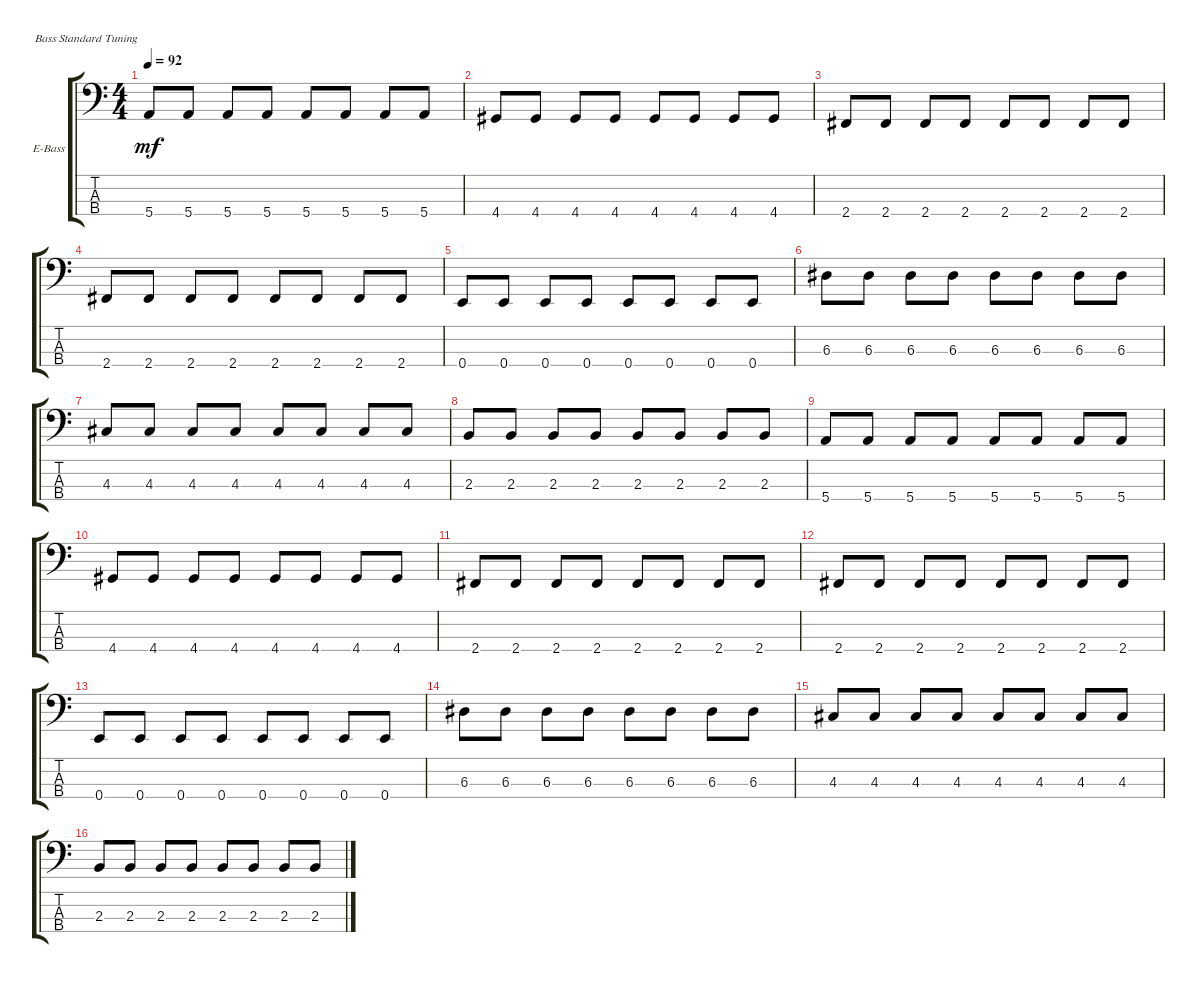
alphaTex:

\defaultSystemsLayout 4
\bracketExtendMode groupsimilarinstruments
\firstSystemTrackNameOrientation horizontal
\otherSystemsTrackNameOrientation horizontal
\track ("Bass" "E-Bass") {instrument electricbassfinger}
\staff {score tabs}
\tuning (G2 D2 A1 E1)
\ts (4 4)
\tempo 92
\clef f4
\scale
0.333333
\ks c
5.4.8{dy mf} 5.4.8 5.4.8 5.4.8 5.4.8 5.4.8 5.4.8 5.4.8 |
\scale
0.333333 4.4.8 4.4.8 4.4.8 4.4.8 4.4.8 4.4.8 4.4.8 4.4.8 |
\scale
0.333333 2.4.8 2.4.8 2.4.8 2.4.8 2.4.8 2.4.8 2.4.8 2.4.8 |
\scale
0.333333 2.4.8 2.4.8 2.4.8 2.4.8 2.4.8 2.4.8 2.4.8 2.4.8 |
\scale
0.333333 0.4.8 0.4.8 0.4.8 0.4.8 0.4.8 0.4.8 0.4.8 0.4.8 |
\scale
0.333333 6.3.8 6.3.8 6.3.8 6.3.8 6.3.8 6.3.8 6.3.8 6.3.8 |
\scale
0.333333 4.3.8 4.3.8 4.3.8 4.3.8 4.3.8 4.3.8 4.3.8 4.3.8 |
\scale
0.333333 2.3.8 2.3.8 2.3.8 2.3.8 2.3.8 2.3.8 2.3.8 2.3.8 |
\scale
0.333333 5.4.8 5.4.8 5.4.8 5.4.8 5.4.8 5.4.8 5.4.8 5.4.8 |
\scale
0.333333 4.4.8 4.4.8 4.4.8 4.4.8 4.4.8 4.4.8 4.4.8 4.4.8 |
\scale
0.333333 2.4.8 2.4.8 2.4.8 2.4.8 2.4.8 2.4.8 2.4.8 2.4.8 |
\scale
0.333333 2.4.8 2.4.8 2.4.8 2.4.8 2.4.8 2.4.8 2.4.8 2.4.8 |
\scale
0.333333 0.4.8 0.4.8 0.4.8 0.4.8 0.4.8 0.4.8 0.4.8 0.4.8 |
\scale
0.333333 6.3.8 6.3.8 6.3.8 6.3.8 6.3.8 6.3.8 6.3.8 6.3.8 |
\scale
0.333333 4.3.8 4.3.8 4.3.8 4.3.8 4.3.8 4.3.8 4.3.8 4.3.8 |
\scale
0.333333 2.3.8 2.3.8 2.3.8 2.3.8 2.3.8 2.3.8 2.3.8 2.3.8
